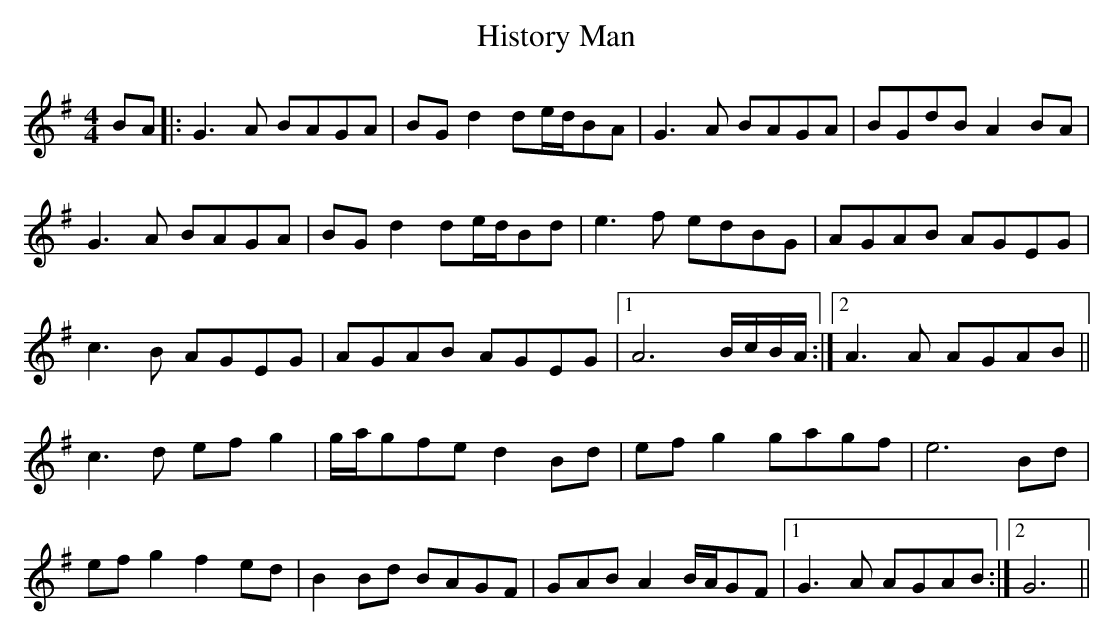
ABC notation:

X:1
T:History Man
M:4/4
L:1/8
K:G
BA|:G3A BAGA|BG d2 de/2d/2BA|G3A BAGA|BGdB A2BA|
G3A BAGA|BGd2 de/2d/2Bd|e3f edBG|AGAB AGEG|
c3B AGEG|AGAB AGEG|1A6 B/2c/2B/2A/2:|2 A3A AGAB||
c3d efg2|g/2a/2gfe d2Bd|efg2 gagf|e6 Bd|
efg2 f2ed|B2Bd BAGF|GAB A2 B/2A/2GF|1G3A AGAB:|2 G6||
